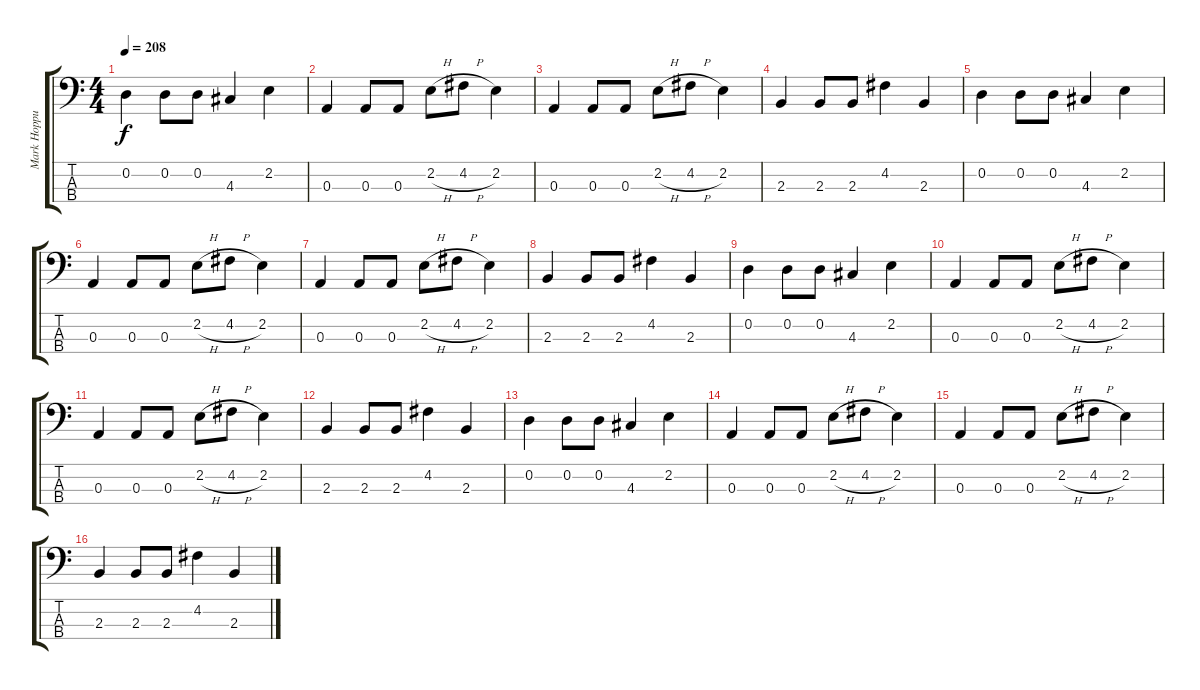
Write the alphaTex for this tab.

\track ("Mark Hoppus - Bass" "Mark Hoppu") {instrument electricbasspick}
\staff {score tabs}
\tuning (G2 D2 A1 E1) {hide}
\ts (4 4)
\tempo 208
\clef f4
\ks c
0.2.4{dy f} 0.2.8 0.2.8 4.3.4 2.2.4 |
0.3.4 0.3.8 0.3.8 2.2{h}.8 4.2{h}.8 2.2.4 |
0.3.4 0.3.8 0.3.8 2.2{h}.8 4.2{h}.8 2.2.4 |
2.3.4 2.3.8 2.3.8 4.2.4 2.3.4 |
0.2.4 0.2.8 0.2.8 4.3.4 2.2.4 |
0.3.4 0.3.8 0.3.8 2.2{h}.8 4.2{h}.8 2.2.4 |
0.3.4 0.3.8 0.3.8 2.2{h}.8 4.2{h}.8 2.2.4 |
2.3.4 2.3.8 2.3.8 4.2.4 2.3.4 |
0.2.4 0.2.8 0.2.8 4.3.4 2.2.4 |
0.3.4 0.3.8 0.3.8 2.2{h}.8 4.2{h}.8 2.2.4 |
0.3.4 0.3.8 0.3.8 2.2{h}.8 4.2{h}.8 2.2.4 |
2.3.4 2.3.8 2.3.8 4.2.4 2.3.4 |
0.2.4 0.2.8 0.2.8 4.3.4 2.2.4 |
0.3.4 0.3.8 0.3.8 2.2{h}.8 4.2{h}.8 2.2.4 |
0.3.4 0.3.8 0.3.8 2.2{h}.8 4.2{h}.8 2.2.4 |
2.3.4 2.3.8 2.3.8 4.2.4 2.3.4
